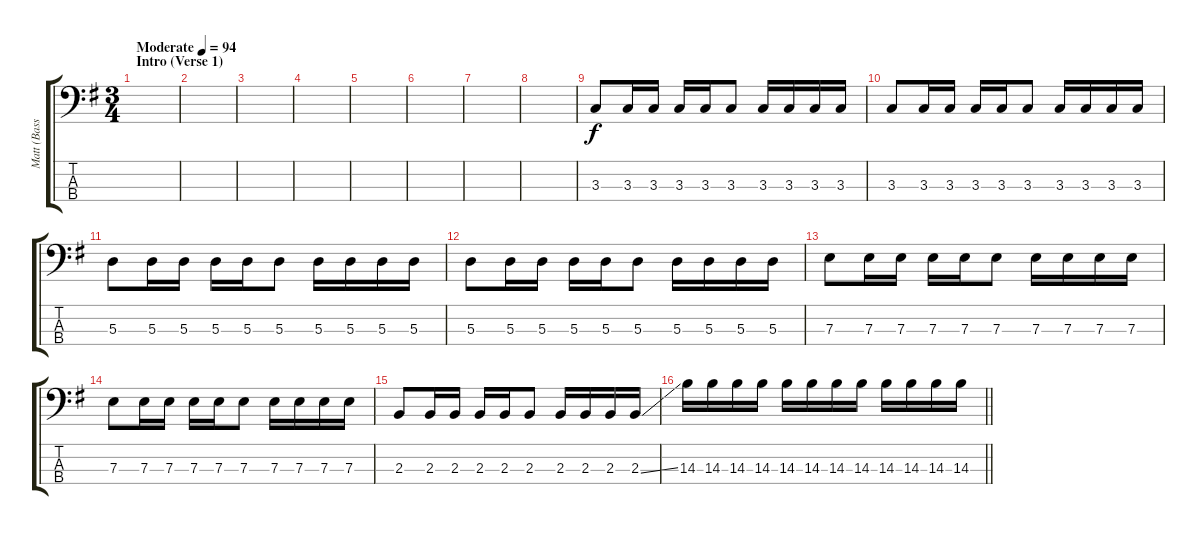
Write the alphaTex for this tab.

\track ("Matt (Bass)" "Matt (Bass") {instrument electricbasspick}
\staff {score tabs}
\tuning (G2 D2 A1 E1) {hide}
\ts (3 4)
\section ("" "Intro (Verse 1)")
\tempo (94 "Moderate")
\clef f4
\ks g
|
|
|
|
|
|
|
|
3.3.8{volume 10} 3.3.16 3.3.16 3.3.16 3.3.16 3.3.8 3.3.16 3.3.16 3.3.16 3.3.16 |
3.3.8 3.3.16 3.3.16 3.3.16 3.3.16 3.3.8 3.3.16 3.3.16 3.3.16 3.3.16 |
5.3.8 5.3.16 5.3.16 5.3.16 5.3.16 5.3.8 5.3.16 5.3.16 5.3.16 5.3.16 |
5.3.8 5.3.16 5.3.16 5.3.16 5.3.16 5.3.8 5.3.16 5.3.16 5.3.16 5.3.16 |
7.3.8 7.3.16 7.3.16 7.3.16 7.3.16 7.3.8 7.3.16 7.3.16 7.3.16 7.3.16 |
7.3.8 7.3.16 7.3.16 7.3.16 7.3.16 7.3.8 7.3.16 7.3.16 7.3.16 7.3.16 |
2.3.8 2.3.16 2.3.16 2.3.16 2.3.16 2.3.8 2.3.16 2.3.16 2.3.16 2.3{ss}.16 |
\barLineRight lightlight
14.3.16 14.3.16 14.3.16 14.3.16 14.3.16 14.3.16 14.3.16 14.3.16 14.3.16 14.3.16 14.3.16 14.3.16
